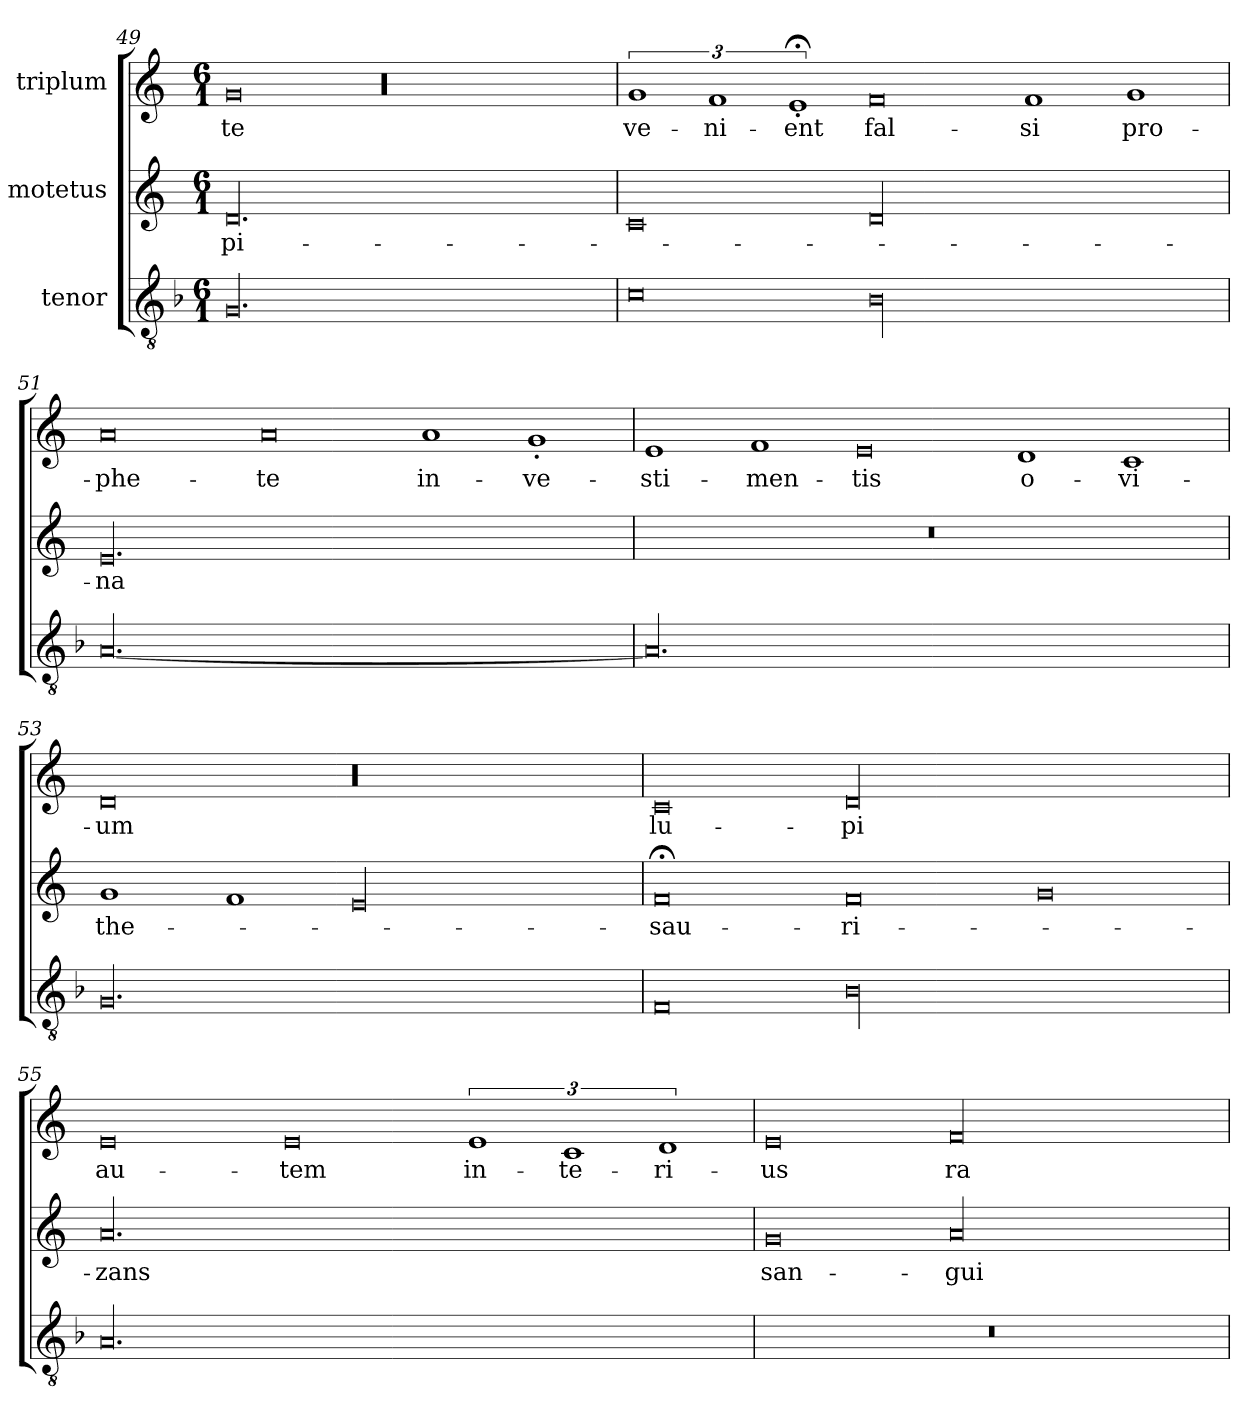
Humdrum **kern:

**kern	**kern	**text	**kern	**text
*part3	*part2	*part2	*part1	*part1
*staff3	*staff2	*staff2	*staff1	*staff1
*I"tenor	*I"motetus	*	*I"triplum	*
*clefGv2	*clefG2	*	*clefG2	*
*k[b-]	*k[]	*	*k[]	*
*F:	*C:	*	*C:	*
*M6/1	*M6/1	*	*M6/1	*
=49	=49	=49	=49	=49
00.G/	00.d/	-pi-	0g/	-te
.	.	.	00r	.
!!LO:LB:g=z
=50	=50	=50	=50	=50
0c\	0c/	.	3%2g/	ve-
.	.	.	3%2f/	-ni-
.	.	.	3%2e;<'/	-ent
00B-\	00d/	.	0f/	fal-
.	.	.	1f/	-si
.	.	.	1g/	pro-
=51	=51	=51	=51	=51
[00.A/	00.e/	-na	0a/	-phe-
.	.	.	0a/	-te
.	.	.	1a/	in-
.	.	.	1g'/	ve-
=52	=52	=52	=52	=52
00.A/]	00.r	.	1e/	-sti-
.	.	.	1f/	-men-
.	.	.	0e/	-tis
.	.	.	1d/	o-
.	.	.	1c/	-vi-
=53	=53	=53	=53	=53
00.G/	1g/	the-	0d/	-um
.	1f/	.	.	.
.	00e/	.	00r	.
!!LO:LB:g=z
=54	=54	=54	=54	=54
0F/	0f;</	-sau-	0c/	lu-
00B-\	0f/	-ri-	00d/	-pi
.	0g/	.	.	.
=55	=55	=55	=55	=55
00.A/	00.a/	-zans	0e/	au-
.	.	.	0e/	-tem
.	.	.	3%2e/	in-
.	.	.	3%2c/	-te-
.	.	.	3%2d/	-ri-
=56	=56	=56	=56	=56
00.r	0g/	san-	0e/	-us
.	00a/	-gui-	00f/	ra-
=	=	=	=	=
*-	*-	*-	*-	*-
